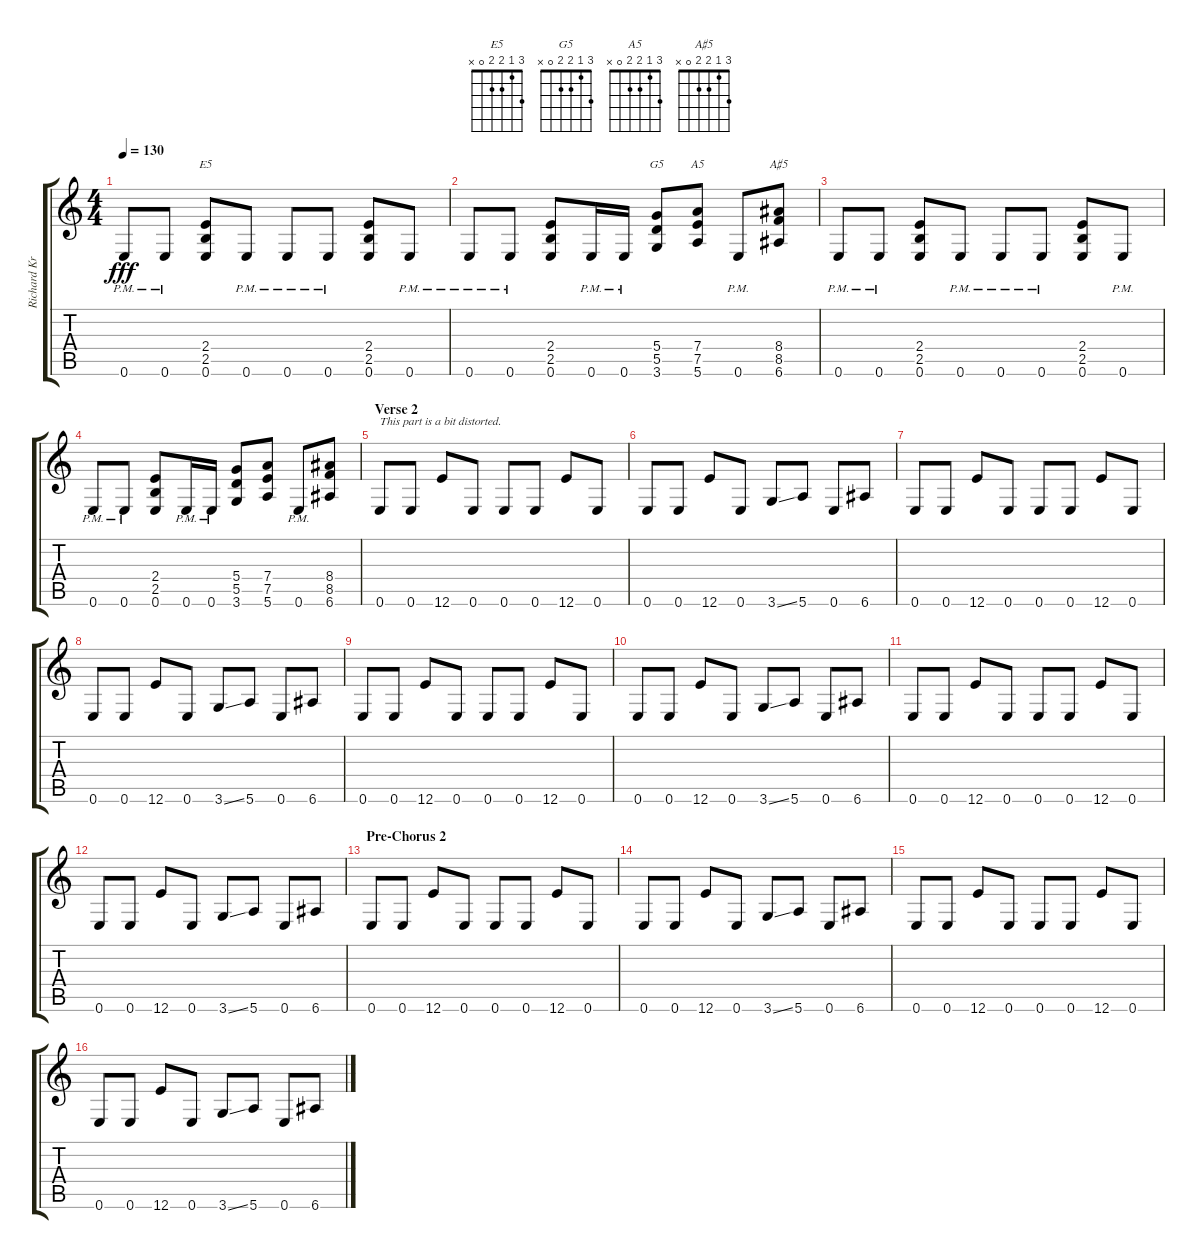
\track ("Richard Kruspe (Lead)" "Richard Kr") {instrument distortionguitar}
\staff {score tabs}
\tuning (E4 B3 G3 D3 A2 E2) {hide}
\chord ("E5" 3 1 2 2 0 x)
\chord ("G5" 3 1 2 2 0 x)
\chord ("A5" 3 1 2 2 0 x)
\chord ("A♯5" 3 1 2 2 0 x)
\ts (4 4)
\tempo 130
\clef g2
\ks c
0.6{pm}.8{dy fff} 0.6{pm}.8 (2.4 2.5 0.6).8{ch "E5"} 0.6{pm}.8 0.6{pm}.8 0.6{pm}.8 (2.4 2.5 0.6).8 0.6{pm}.8 |
0.6{pm}.8 0.6{pm}.8 (2.4 2.5 0.6).8 0.6{pm}.16 0.6{pm}.16 (5.4 5.5 3.6).8{ch "G5"} (7.4 7.5 5.6).8{ch "A5"} 0.6{pm}.8 (8.4 8.5 6.6).8{ch "A♯5"} |
0.6{pm}.8 0.6{pm}.8 (2.4 2.5 0.6).8 0.6{pm}.8 0.6{pm}.8 0.6{pm}.8 (2.4 2.5 0.6).8 0.6{pm}.8 |
0.6{pm}.8 0.6{pm}.8 (2.4 2.5 0.6).8 0.6{pm}.16 0.6{pm}.16 (5.4 5.5 3.6).8 (7.4 7.5 5.6).8 0.6{pm}.8 (8.4 8.5 6.6).8 |
\section ("" "Verse 2")
0.6.8{txt "This part is a bit distorted."} 0.6.8 12.6.8 0.6.8 0.6.8 0.6.8 12.6.8 0.6.8 |
0.6.8 0.6.8 12.6.8 0.6.8 3.6{ss}.8 5.6.8 0.6.8 6.6.8 |
0.6.8 0.6.8 12.6.8 0.6.8 0.6.8 0.6.8 12.6.8 0.6.8 |
0.6.8 0.6.8 12.6.8 0.6.8 3.6{ss}.8 5.6.8 0.6.8 6.6.8 |
0.6.8 0.6.8 12.6.8 0.6.8 0.6.8 0.6.8 12.6.8 0.6.8 |
0.6.8 0.6.8 12.6.8 0.6.8 3.6{ss}.8 5.6.8 0.6.8 6.6.8 |
0.6.8 0.6.8 12.6.8 0.6.8 0.6.8 0.6.8 12.6.8 0.6.8 |
0.6.8 0.6.8 12.6.8 0.6.8 3.6{ss}.8 5.6.8 0.6.8 6.6.8 |
\section ("" "Pre-Chorus 2")
0.6.8 0.6.8 12.6.8 0.6.8 0.6.8 0.6.8 12.6.8 0.6.8 |
0.6.8 0.6.8 12.6.8 0.6.8 3.6{ss}.8 5.6.8 0.6.8 6.6.8 |
0.6.8 0.6.8 12.6.8 0.6.8 0.6.8 0.6.8 12.6.8 0.6.8 |
0.6.8 0.6.8 12.6.8 0.6.8 3.6{ss}.8 5.6.8 0.6.8 6.6.8
